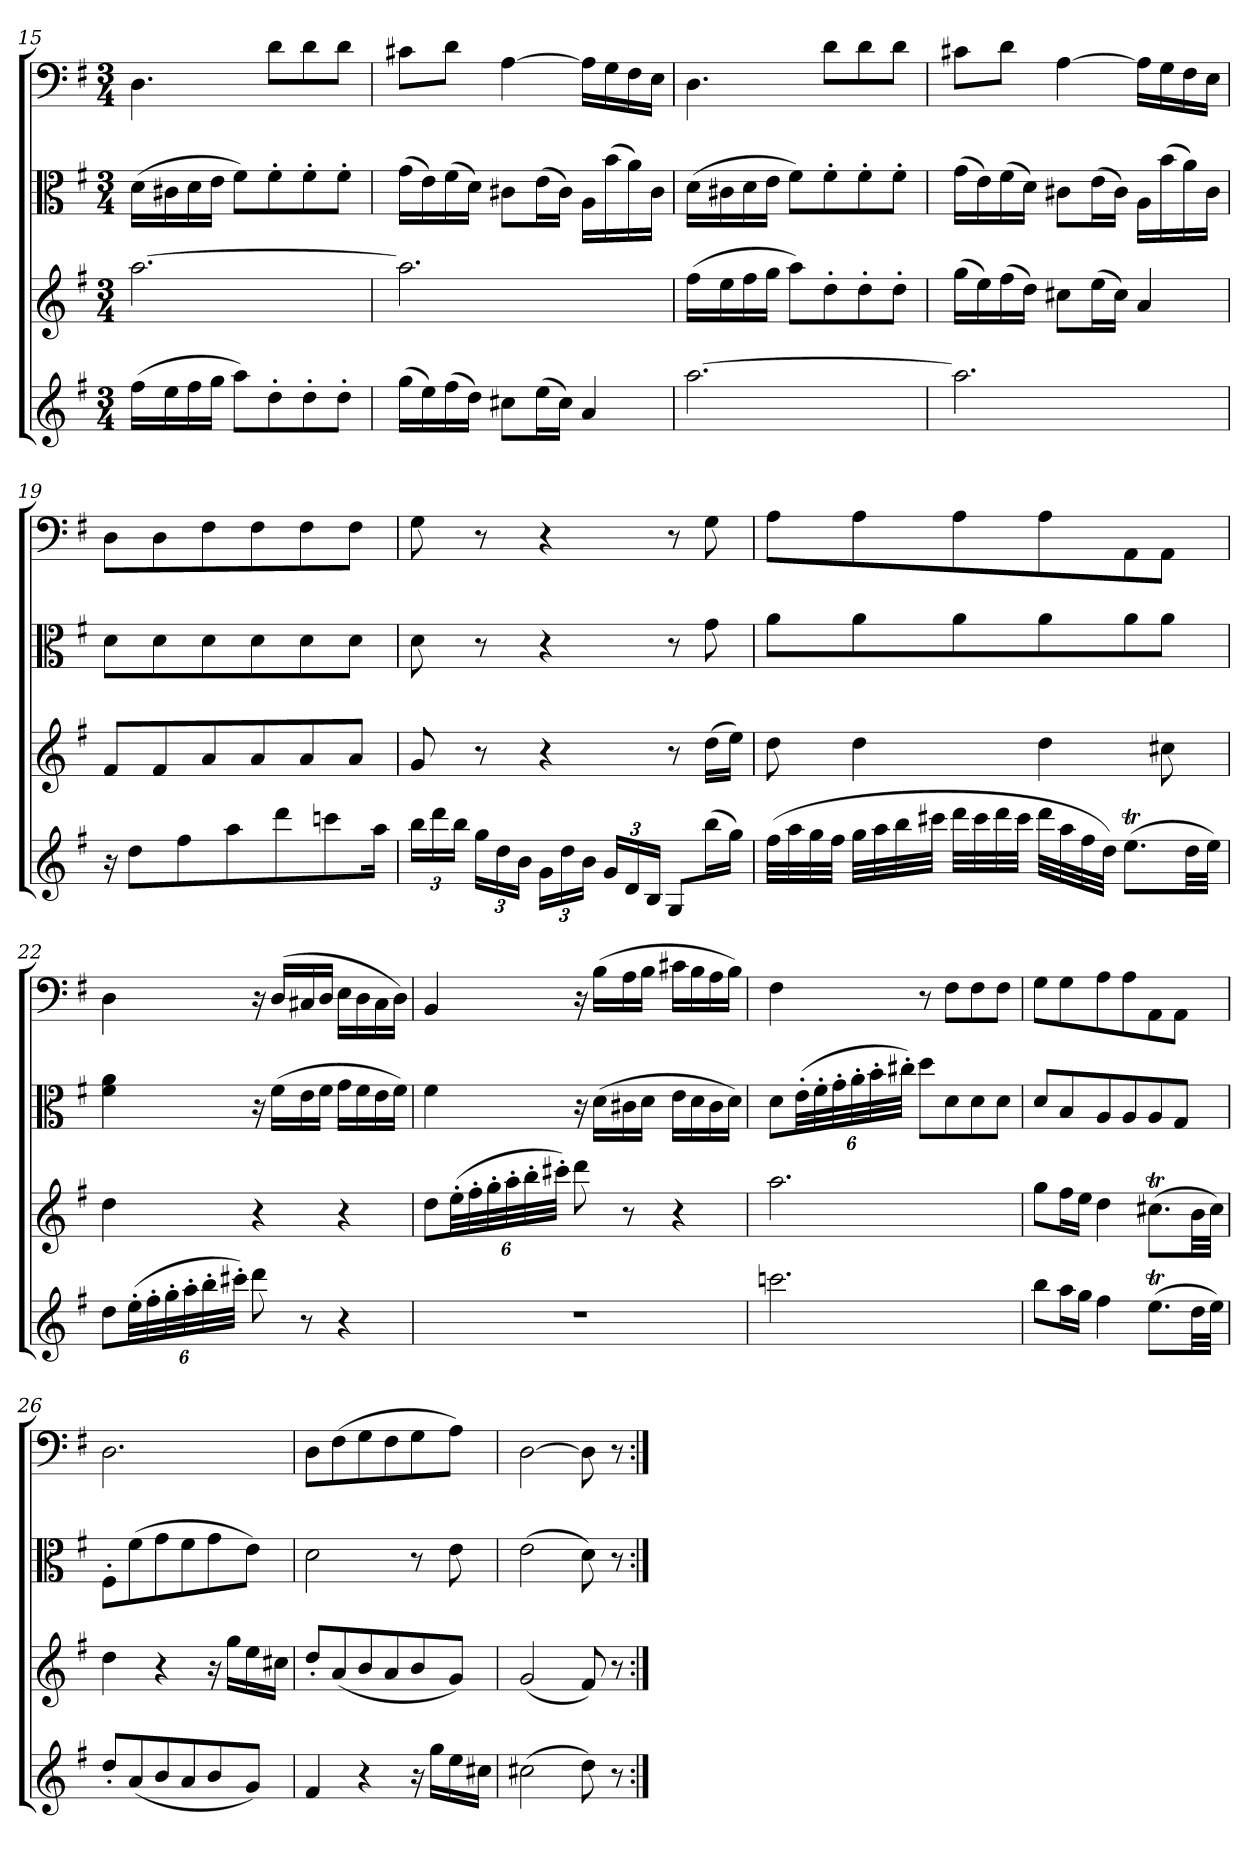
**kern	**kern	**kern	**kern
*part4	*part3	*part2	*part1
*staff4	*staff3	*staff2	*staff1
*clefG2	*clefG2	*clefC3	*clefF4
*k[f#]	*k[f#]	*k[f#]	*k[f#]
*G:	*G:	*G:	*G:
*M3/4	*M3/4	*M3/4	*M3/4
=15	=15	=15	=15
(16ff#\LL	[2.aa\	(16d\LL	4.D\
16ee\	.	16c#X\	.
16ff#\	.	16d\	.
16gg\JJ	.	16e\JJ	.
8aa\L)	.	8f#\L)	.
8dd'\	.	8f#'\	8d\L
8dd'\	.	8f#'\	8d\
8dd'\J	.	8f#'\J	8d\J
=16	=16	=16	=16
(16gg\LL	2.aa\]	(16g\LL	8c#X\L
16ee\)	.	16e\)	.
(16ff#\	.	(16f#\	8d\J
16dd\JJ)	.	16d\JJ)	.
8cc#X\L	.	8c#X\L	[4A\
(16ee\L	.	(16e\L	.
16cc#\JJ)	.	16c#\JJ)	.
4a/	.	16A\LL	16A\LL]
.	.	(16b\	16G\
.	.	16a\)	16F#\
.	.	16c#\JJ	16E\JJ
=17	=17	=17	=17
[2.aa\	(16ff#\LL	(16d\LL	4.D\
.	16ee\	16c#X\	.
.	16ff#\	16d\	.
.	16gg\JJ	16e\JJ	.
.	8aa\L)	8f#\L)	.
.	8dd'\	8f#'\	8d\L
.	8dd'\	8f#'\	8d\
.	8dd'\J	8f#'\J	8d\J
=18	=18	=18	=18
2.aa\]	(16gg\LL	(16g\LL	8c#X\L
.	16ee\)	16e\)	.
.	(16ff#\	(16f#\	8d\J
.	16dd\JJ)	16d\JJ)	.
.	8cc#X\L	8c#X\L	[4A\
.	(16ee\L	(16e\L	.
.	16cc#\JJ)	16c#\JJ)	.
.	4a/	16A\LL	16A\LL]
.	.	(16b\	16G\
.	.	16a\)	16F#\
.	.	16c#\JJ	16E\JJ
=19	=19	=19	=19
16r	8f#/L	8d\L	8D\L
8dd\L	.	.	.
.	8f#/	8d\	8D\
8ff#\	.	.	.
.	8a/	8d\	8F#\
8aa\	.	.	.
.	8a/	8d\	8F#\
8ddd\	.	.	.
.	8a/	8d\	8F#\
8cccn\	.	.	.
.	8a/J	8d\J	8F#\J
16aa\Jk	.	.	.
=20	=20	=20	=20
24bb\LL	8g/	8d\	8G\
24ddd\	.	.	.
24bb\JJ	.	.	.
24gg\LL	8r	8r	8r
24dd\	.	.	.
24b\JJ	.	.	.
24g\LL	4r	4r	4r
24dd\	.	.	.
24b\JJ	.	.	.
24g/LL	.	.	.
24d/	.	.	.
24B/JJ	.	.	.
8G/L	8r	8r	8r
(16bb\L	(16dd\LL	8g\	8G\
16gg\JJ)	16ee\JJ)	.	.
=21	=21	=21	=21
(32ff#\LLL	8dd\	8a\L	8A\L
32aa\	.	.	.
32gg\	.	.	.
32ff#\JJJ	.	.	.
32gg\LLL	4dd\	8a\	8A\
32aa\	.	.	.
32bb\	.	.	.
32ccc#X\JJJ	.	.	.
32ddd\LLL	.	8a\	8A\
32ccc#\	.	.	.
32ddd\	.	.	.
32ccc#\JJJ	.	.	.
32ddd\LLL	4dd\	8a\	8A\
32aa\	.	.	.
32ff#\	.	.	.
32dd\JJJ)	.	.	.
(8.eeT\L	.	8a\	8AA\
.	8cc#X\	8a\J	8AA\J
32dd\LL	.	.	.
32ee\JJJ)	.	.	.
=22	=22	=22	=22
8dd\L	4dd\	4f#\ 4a\	4D\
(48ee'\LL	.	.	.
48ff#'\	.	.	.
48gg'\	.	.	.
48aa'\	.	.	.
48bb'\	.	.	.
48ccc#X'\JJJ)	.	.	.
8ddd\	4r	16r	16r
.	.	(16f#\LL	(16D/LL
8r	.	16e\	16C#X/
.	.	16f#\JJ	16D/JJ
4r	4r	16g\LL	16E\LL
.	.	16f#\	16D\
.	.	16e\	16C#\
.	.	16f#\JJ)	16D\JJ)
=23	=23	=23	=23
2.r	8dd\L	4f#\	4BB/
.	(48ee'\LL	.	.
.	48ff#'\	.	.
.	48gg'\	.	.
.	48aa'\	.	.
.	48bb'\	.	.
.	48ccc#X'\JJJ)	.	.
.	8ddd\	16r	16r
.	.	(16d\LL	(16B\LL
.	8r	16c#X\	16A\
.	.	16d\JJ	16B\JJ
.	4r	16e\LL	16c#X\LL
.	.	16d\	16B\
.	.	16c#\	16A\
.	.	16d\JJ)	16B\JJ)
=24	=24	=24	=24
2.cccn\	2.aa\	8d\L	4F#\
.	.	(48e'\LL	.
.	.	48f#'\	.
.	.	48g'\	.
.	.	48a'\	.
.	.	48b'\	.
.	.	48cc#X'\JJJ)	.
.	.	8dd\L	8r
.	.	8d\	8F#\L
.	.	8d\	8F#\
.	.	8d\J	8F#\J
=25	=25	=25	=25
8bb\L	8gg\L	8d/L	8G\L
16aa\L	16ff#\L	8B/	8G\
16gg\JJ	16ee\JJ	.	.
4ff#\	4dd\	8A/	8A\
.	.	8A/	8A\
(8.eeT\L	(8.cc#Xt\L	8A/	8AA\
.	.	8G/J	8AA\J
32dd\LL	32b\LL	.	.
32ee\JJJ)	32cc#\JJJ)	.	.
=26	=26	=26	=26
8dd'/L	4dd\	8F#'\L	2.D\
(8a/	.	(8f#\	.
8b/	4r	8g\	.
8a/	.	8f#\	.
8b/	16r	8g\	.
.	16gg\LL	.	.
8g/J)	16ee\	8e\J)	.
.	16cc#X\JJ	.	.
=27	=27	=27	=27
4f#/	8dd'/L	2d\	8D\L
.	(8a/	.	(8F#\
4r	8b/	.	8G\
.	8a/	.	8F#\
16r	8b/	8r	8G\
16gg\LL	.	.	.
16ee\	8g/J)	8e\	8A\J)
16cc#X\JJ	.	.	.
=28	=28	=28	=28
(2cc#X\	(2g/	(2e\	[2D\
8dd\)	8f#/)	8d\)	8D\]
8r	8r	8r	8r
=:|!	=:|!	=:|!	=:|!
*-	*-	*-	*-
